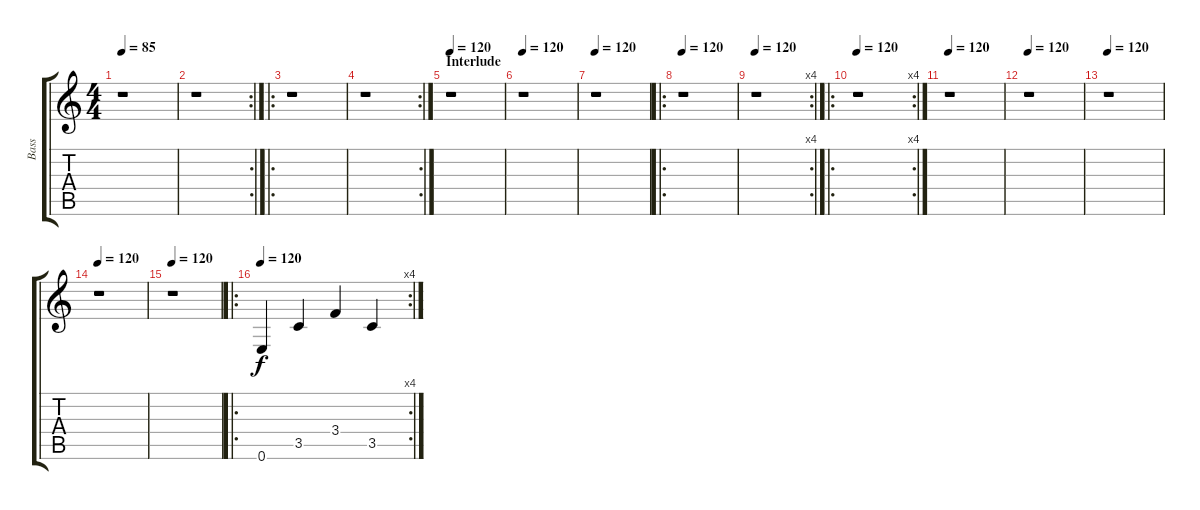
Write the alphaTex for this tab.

\track ("Bass" "Bass") {instrument electricbassfinger}
\staff {score tabs}
\tuning (E4 B3 G3 D3 A2 E2) {hide}
\ts (4 4)
\tempo 85
\clef g2
\ks c
r.1{dy f} |
\rc 2
r.1 |
\ro
r.1 |
\rc 2
r.1 |
\section ("" "Interlude")
\tempo 120
r.1 |
\tempo 120
r.1 |
\tempo 120
r.1 |
\ro
\tempo 120
r.1 |
\rc 4
\tempo 120
r.1 |
\ro
\rc 4
\tempo 120
r.1 |
\tempo 120
r.1 |
\tempo 120
r.1 |
\tempo 120
r.1 |
\tempo 120
r.1 |
\tempo 120
r.1 |
\ro
\rc 4
\tempo 120
0.6.4 3.5.4 3.4.4 3.5.4
